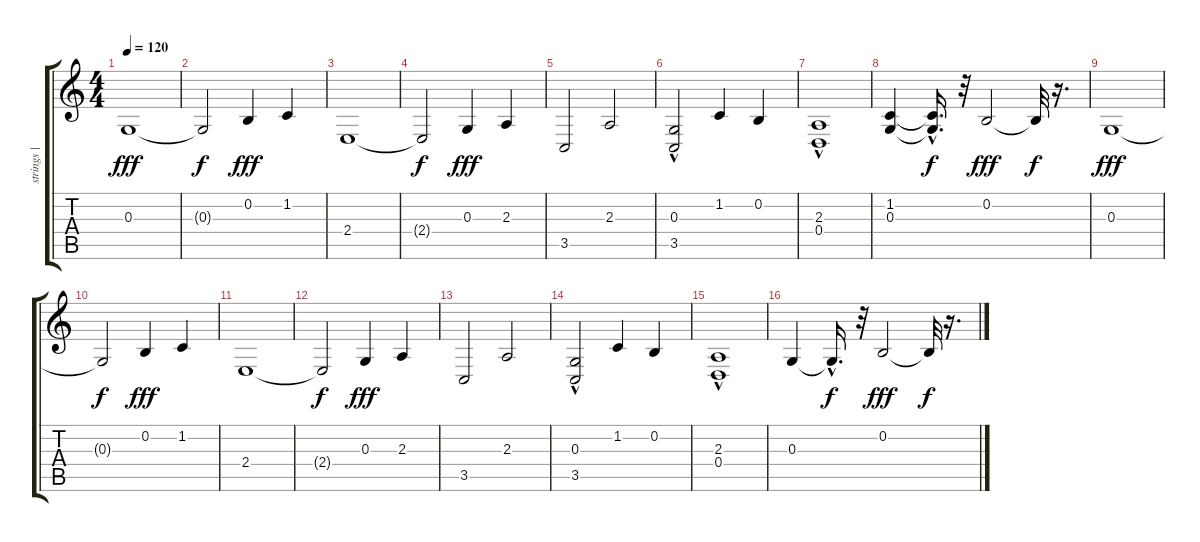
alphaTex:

\track ("strings | lower" "strings | ") {instrument stringensemble1}
\staff {score tabs}
\tuning (E4 B3 G3 D3 A2 E2) {hide}
\ts (4 4)
\tempo 120
\clef g2
\ks c
0.3.1{dy fff instrument stringensemble1} |
0.3{t}.2{dy f} 0.2.4{dy fff} 1.2.4 |
2.4.1 |
2.4{t}.2{dy f} 0.3.4{dy fff} 2.3.4 |
3.5.2 2.3.2 |
(0.3 3.5{hac}).2 1.2.4 0.2.4 |
(2.3{hac} 0.4).1 |
(1.2 0.3).4 (1.2{t} 0.3{hac t}).16{d dy f} r.32 0.2.2{dy fff} 0.2{t}.32{dy f} r.16{d} |
0.3.1{dy fff} |
0.3{t}.2{dy f} 0.2.4{dy fff} 1.2.4 |
2.4.1 |
2.4{t}.2{dy f} 0.3.4{dy fff} 2.3.4 |
3.5.2 2.3.2 |
(0.3 3.5{hac}).2 1.2.4 0.2.4 |
(2.3{hac} 0.4).1 |
0.3.4 0.3{hac t}.16{d dy f} r.32 0.2.2{dy fff} 0.2{t}.32{dy f} r.16{d}
